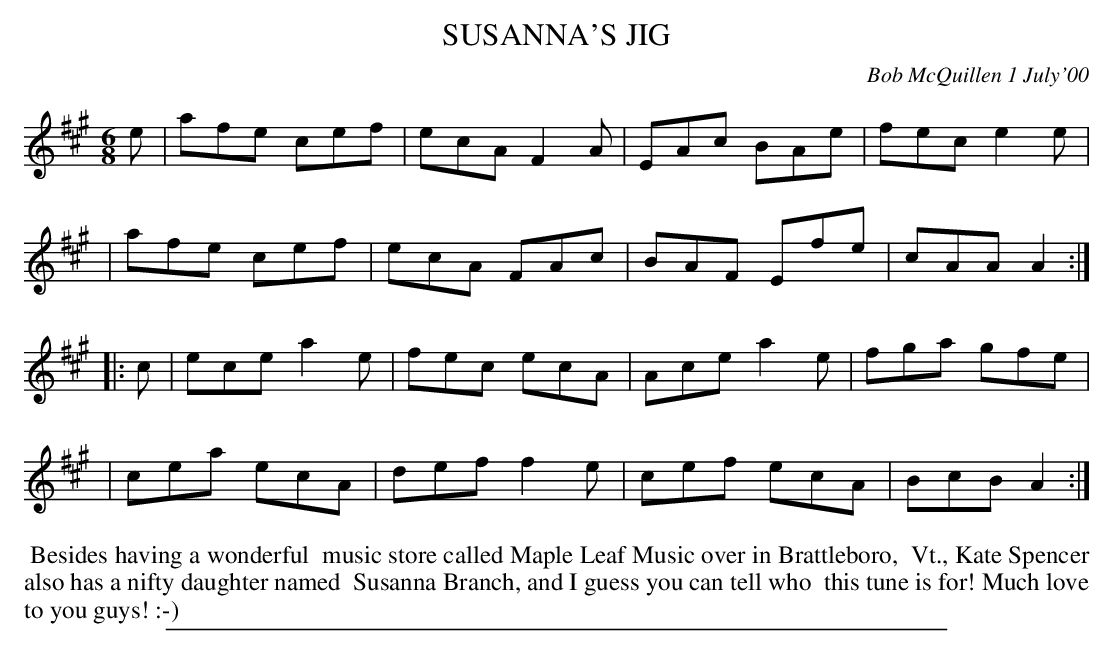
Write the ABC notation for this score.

X:1
T: SUSANNA'S JIG
C: Bob McQuillen 1 July'00
M: 6/8
L: 1/8
K: A
e \
| afe cef | ecA F2A | EAc BAe | fec e2e |
| afe cef | ecA FAc | BAF Efe | cAA A2 :|
|: c \
| ece a2e | fec ecA | Ace a2e | fga gfe |
| cea ecA | def f2e | cef ecA | BcB A2 :|
